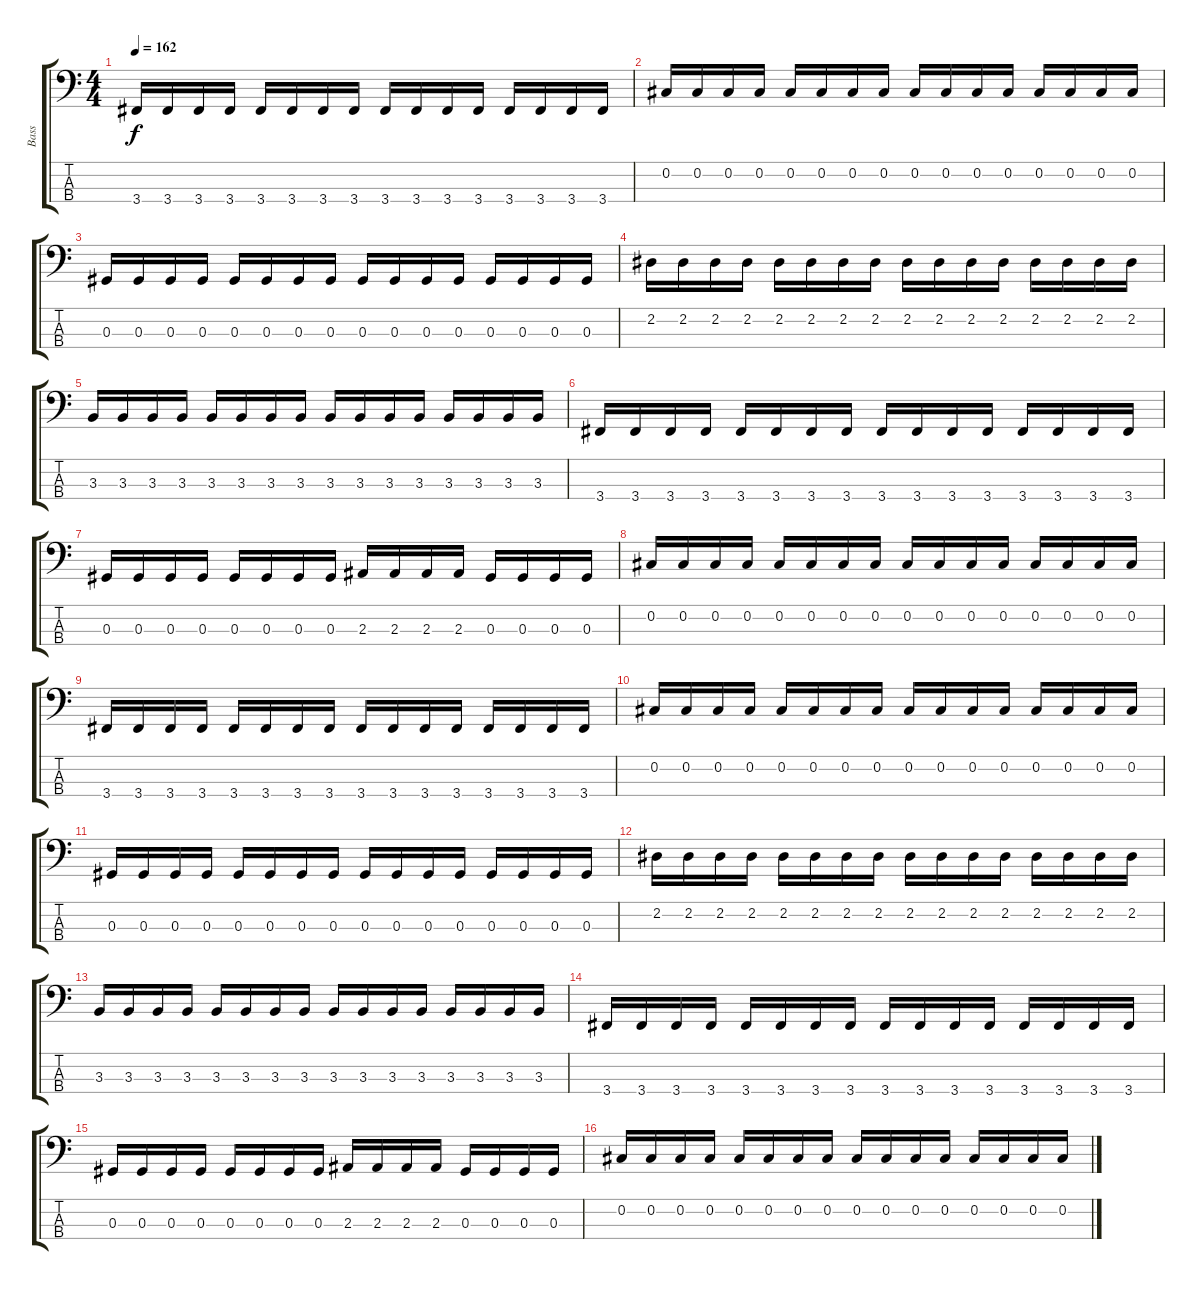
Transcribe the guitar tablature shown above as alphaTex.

\track ("Bass" "Bass") {instrument electricbasspick}
\staff {score tabs}
\tuning (Gb2 Db2 Ab1 Eb1) {hide}
\ts (4 4)
\tempo 162
\clef f4
\ks c
3.4.16{dy f} 3.4.16 3.4.16 3.4.16 3.4.16 3.4.16 3.4.16 3.4.16 3.4.16 3.4.16 3.4.16 3.4.16 3.4.16 3.4.16 3.4.16 3.4.16 |
0.2.16 0.2.16 0.2.16 0.2.16 0.2.16 0.2.16 0.2.16 0.2.16 0.2.16 0.2.16 0.2.16 0.2.16 0.2.16 0.2.16 0.2.16 0.2.16 |
0.3.16 0.3.16 0.3.16 0.3.16 0.3.16 0.3.16 0.3.16 0.3.16 0.3.16 0.3.16 0.3.16 0.3.16 0.3.16 0.3.16 0.3.16 0.3.16 |
2.2.16 2.2.16 2.2.16 2.2.16 2.2.16 2.2.16 2.2.16 2.2.16 2.2.16 2.2.16 2.2.16 2.2.16 2.2.16 2.2.16 2.2.16 2.2.16 |
3.3.16 3.3.16 3.3.16 3.3.16 3.3.16 3.3.16 3.3.16 3.3.16 3.3.16 3.3.16 3.3.16 3.3.16 3.3.16 3.3.16 3.3.16 3.3.16 |
3.4.16 3.4.16 3.4.16 3.4.16 3.4.16 3.4.16 3.4.16 3.4.16 3.4.16 3.4.16 3.4.16 3.4.16 3.4.16 3.4.16 3.4.16 3.4.16 |
0.3.16 0.3.16 0.3.16 0.3.16 0.3.16 0.3.16 0.3.16 0.3.16 2.3.16 2.3.16 2.3.16 2.3.16 0.3.16 0.3.16 0.3.16 0.3.16 |
0.2.16 0.2.16 0.2.16 0.2.16 0.2.16 0.2.16 0.2.16 0.2.16 0.2.16 0.2.16 0.2.16 0.2.16 0.2.16 0.2.16 0.2.16 0.2.16 |
3.4.16 3.4.16 3.4.16 3.4.16 3.4.16 3.4.16 3.4.16 3.4.16 3.4.16 3.4.16 3.4.16 3.4.16 3.4.16 3.4.16 3.4.16 3.4.16 |
0.2.16 0.2.16 0.2.16 0.2.16 0.2.16 0.2.16 0.2.16 0.2.16 0.2.16 0.2.16 0.2.16 0.2.16 0.2.16 0.2.16 0.2.16 0.2.16 |
0.3.16 0.3.16 0.3.16 0.3.16 0.3.16 0.3.16 0.3.16 0.3.16 0.3.16 0.3.16 0.3.16 0.3.16 0.3.16 0.3.16 0.3.16 0.3.16 |
2.2.16 2.2.16 2.2.16 2.2.16 2.2.16 2.2.16 2.2.16 2.2.16 2.2.16 2.2.16 2.2.16 2.2.16 2.2.16 2.2.16 2.2.16 2.2.16 |
3.3.16 3.3.16 3.3.16 3.3.16 3.3.16 3.3.16 3.3.16 3.3.16 3.3.16 3.3.16 3.3.16 3.3.16 3.3.16 3.3.16 3.3.16 3.3.16 |
3.4.16 3.4.16 3.4.16 3.4.16 3.4.16 3.4.16 3.4.16 3.4.16 3.4.16 3.4.16 3.4.16 3.4.16 3.4.16 3.4.16 3.4.16 3.4.16 |
0.3.16 0.3.16 0.3.16 0.3.16 0.3.16 0.3.16 0.3.16 0.3.16 2.3.16 2.3.16 2.3.16 2.3.16 0.3.16 0.3.16 0.3.16 0.3.16 |
0.2.16 0.2.16 0.2.16 0.2.16 0.2.16 0.2.16 0.2.16 0.2.16 0.2.16 0.2.16 0.2.16 0.2.16 0.2.16 0.2.16 0.2.16 0.2.16
